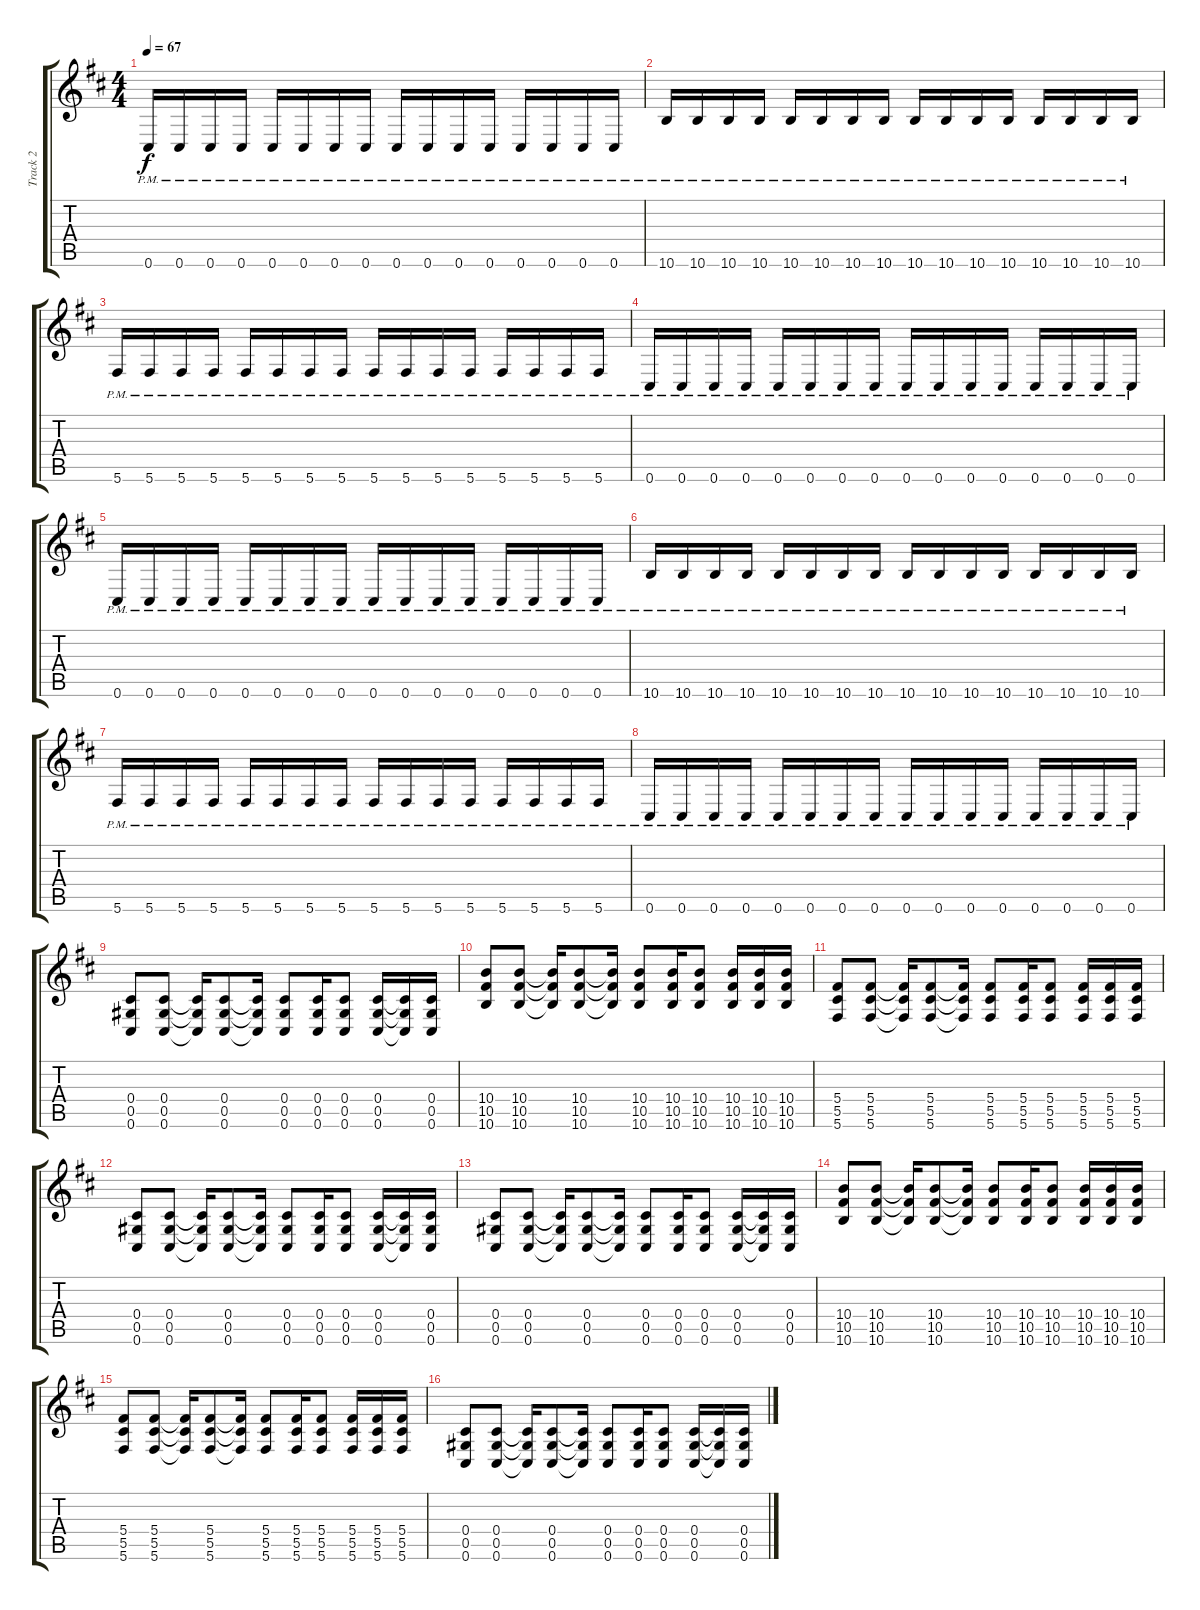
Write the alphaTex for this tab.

\track ("Track 2" "Track 2") {instrument distortionguitar}
\staff {score tabs}
\tuning (Eb4 Bb3 Gb3 Db3 Ab2 Db2) {hide}
\ts (4 4)
\tempo 67
\clef g2
\ks d
0.6{pm}.16{dy f balance 0} 0.6{pm}.16 0.6{pm}.16 0.6{pm}.16 0.6{pm}.16 0.6{pm}.16 0.6{pm}.16 0.6{pm}.16 0.6{pm}.16 0.6{pm}.16 0.6{pm}.16 0.6{pm}.16 0.6{pm}.16 0.6{pm}.16 0.6{pm}.16 0.6{pm}.16 |
10.6{pm}.16{balance 16} 10.6{pm}.16 10.6{pm}.16 10.6{pm}.16 10.6{pm}.16 10.6{pm}.16 10.6{pm}.16 10.6{pm}.16 10.6{pm}.16 10.6{pm}.16 10.6{pm}.16 10.6{pm}.16 10.6{pm}.16 10.6{pm}.16 10.6{pm}.16 10.6{pm}.16 |
5.6{pm}.16{balance 0} 5.6{pm}.16 5.6{pm}.16 5.6{pm}.16 5.6{pm}.16 5.6{pm}.16 5.6{pm}.16 5.6{pm}.16 5.6{pm}.16 5.6{pm}.16 5.6{pm}.16 5.6{pm}.16 5.6{pm}.16 5.6{pm}.16 5.6{pm}.16 5.6{pm}.16 |
0.6{pm}.16{balance 16} 0.6{pm}.16 0.6{pm}.16 0.6{pm}.16 0.6{pm}.16 0.6{pm}.16 0.6{pm}.16 0.6{pm}.16 0.6{pm}.16 0.6{pm}.16 0.6{pm}.16 0.6{pm}.16 0.6{pm}.16 0.6{pm}.16 0.6{pm}.16 0.6{pm}.16 |
0.6{pm}.16{balance 0} 0.6{pm}.16 0.6{pm}.16 0.6{pm}.16 0.6{pm}.16 0.6{pm}.16 0.6{pm}.16 0.6{pm}.16 0.6{pm}.16 0.6{pm}.16 0.6{pm}.16 0.6{pm}.16 0.6{pm}.16 0.6{pm}.16 0.6{pm}.16 0.6{pm}.16 |
10.6{pm}.16{balance 16} 10.6{pm}.16 10.6{pm}.16 10.6{pm}.16 10.6{pm}.16 10.6{pm}.16 10.6{pm}.16 10.6{pm}.16 10.6{pm}.16 10.6{pm}.16 10.6{pm}.16 10.6{pm}.16 10.6{pm}.16 10.6{pm}.16 10.6{pm}.16 10.6{pm}.16 |
5.6{pm}.16{balance 0} 5.6{pm}.16 5.6{pm}.16 5.6{pm}.16 5.6{pm}.16 5.6{pm}.16 5.6{pm}.16 5.6{pm}.16 5.6{pm}.16 5.6{pm}.16 5.6{pm}.16 5.6{pm}.16 5.6{pm}.16 5.6{pm}.16 5.6{pm}.16 5.6{pm}.16 |
0.6{pm}.16{balance 16} 0.6{pm}.16 0.6{pm}.16 0.6{pm}.16 0.6{pm}.16 0.6{pm}.16 0.6{pm}.16 0.6{pm}.16 0.6{pm}.16 0.6{pm}.16 0.6{pm}.16 0.6{pm}.16 0.6{pm}.16 0.6{pm}.16 0.6{pm}.16 0.6{pm}.16 |
(0.4 0.5 0.6).8{balance 16} (0.4 0.5 0.6).8 (0.4{t} 0.5{t} 0.6{t}).16 (0.4 0.5 0.6).8 (0.4{t} 0.5{t} 0.6{t}).16 (0.4 0.5 0.6).8 (0.4 0.5 0.6).16 (0.4 0.5 0.6).8 (0.4 0.5 0.6).16 (0.4{t} 0.5{t} 0.6{t}).16 (0.4 0.5 0.6).16 |
(10.4 10.5 10.6).8 (10.4 10.5 10.6).8 (10.4{t} 10.5{t} 10.6{t}).16 (10.4 10.5 10.6).8 (10.4{t} 10.5{t} 10.6{t}).16 (10.4 10.5 10.6).8 (10.4 10.5 10.6).16 (10.4 10.5 10.6).8 (10.4 10.5 10.6).16 (10.4 10.5 10.6).16 (10.4 10.5 10.6).16 |
(5.4 5.5 5.6).8 (5.4 5.5 5.6).8 (5.4{t} 5.5{t} 5.6{t}).16 (5.4 5.5 5.6).8 (5.4{t} 5.5{t} 5.6{t}).16 (5.4 5.5 5.6).8 (5.4 5.5 5.6).16 (5.4 5.5 5.6).8 (5.4 5.5 5.6).16 (5.4 5.5 5.6).16 (5.4 5.5 5.6).16 |
(0.4 0.5 0.6).8 (0.4 0.5 0.6).8 (0.4{t} 0.5{t} 0.6{t}).16 (0.4 0.5 0.6).8 (0.4{t} 0.5{t} 0.6{t}).16 (0.4 0.5 0.6).8 (0.4 0.5 0.6).16 (0.4 0.5 0.6).8 (0.4 0.5 0.6).16 (0.4{t} 0.5{t} 0.6{t}).16 (0.4 0.5 0.6).16 |
(0.4 0.5 0.6).8 (0.4 0.5 0.6).8 (0.4{t} 0.5{t} 0.6{t}).16 (0.4 0.5 0.6).8 (0.4{t} 0.5{t} 0.6{t}).16 (0.4 0.5 0.6).8 (0.4 0.5 0.6).16 (0.4 0.5 0.6).8 (0.4 0.5 0.6).16 (0.4{t} 0.5{t} 0.6{t}).16 (0.4 0.5 0.6).16 |
(10.4 10.5 10.6).8 (10.4 10.5 10.6).8 (10.4{t} 10.5{t} 10.6{t}).16 (10.4 10.5 10.6).8 (10.4{t} 10.5{t} 10.6{t}).16 (10.4 10.5 10.6).8 (10.4 10.5 10.6).16 (10.4 10.5 10.6).8 (10.4 10.5 10.6).16 (10.4 10.5 10.6).16 (10.4 10.5 10.6).16 |
(5.4 5.5 5.6).8 (5.4 5.5 5.6).8 (5.4{t} 5.5{t} 5.6{t}).16 (5.4 5.5 5.6).8 (5.4{t} 5.5{t} 5.6{t}).16 (5.4 5.5 5.6).8 (5.4 5.5 5.6).16 (5.4 5.5 5.6).8 (5.4 5.5 5.6).16 (5.4 5.5 5.6).16 (5.4 5.5 5.6).16 |
(0.4 0.5 0.6).8 (0.4 0.5 0.6).8 (0.4{t} 0.5{t} 0.6{t}).16 (0.4 0.5 0.6).8 (0.4{t} 0.5{t} 0.6{t}).16 (0.4 0.5 0.6).8 (0.4 0.5 0.6).16 (0.4 0.5 0.6).8 (0.4 0.5 0.6).16 (0.4{t} 0.5{t} 0.6{t}).16 (0.4 0.5 0.6).16
